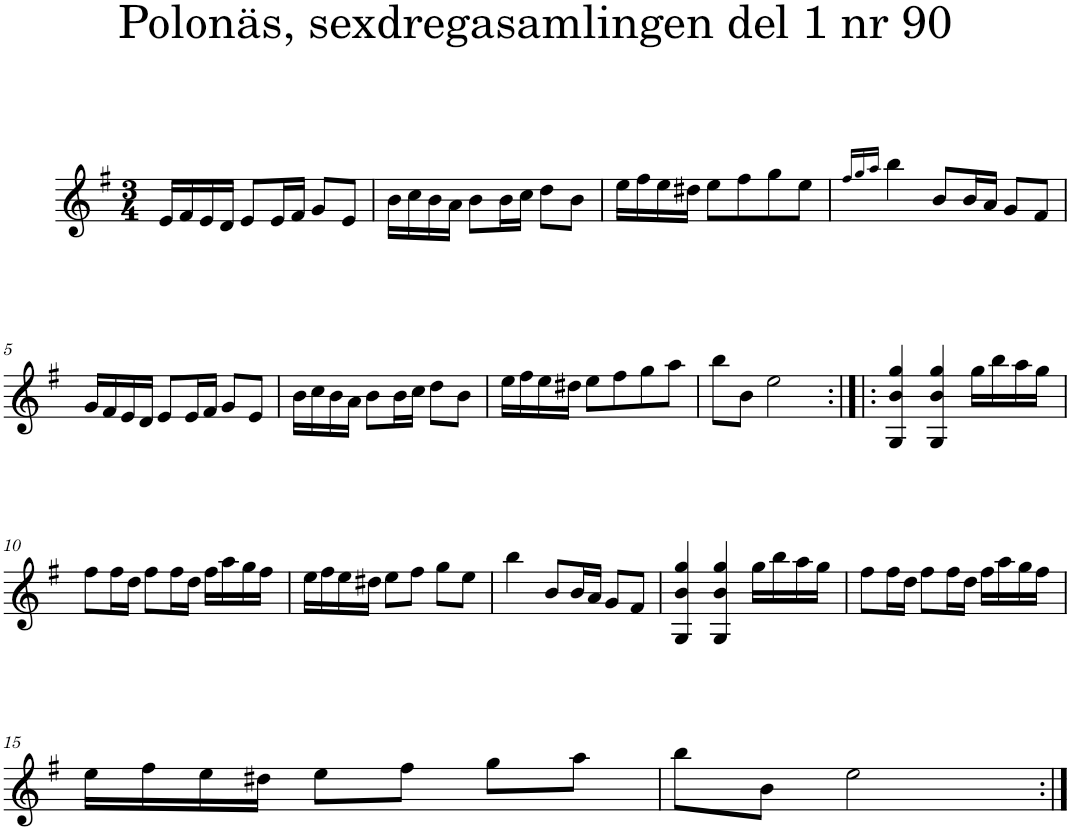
**kern
*part1
*staff1
*I"Piano
*I'Pno
*clefG2
*k[f#]
*e:
*M3/4
=1
16e/LL
16f#/
16e/
16d/JJ
8e/L
16e/L
16f#/JJ
8g/L
8e/J
=2
16b\LL
16cc\
16b\
16a\JJ
8b\L
16b\L
16cc\JJ
8dd\L
8b\J
=3
16ee\LL
16ff#\
16ee\
16dd#X\JJ
8ee\L
8ff#\
8gg\
8ee\J
=4
16qff#/LL
16qgg/
16qaa/JJ
4bb\
8b/L
16b/L
16a/JJ
8g/L
8f#/J
!!LO:LB:g=z
=5
16g/LL
16f#/
16e/
16d/JJ
8e/L
16e/L
16f#/JJ
8g/L
8e/J
=6
16b\LL
16cc\
16b\
16a\JJ
8b\L
16b\L
16cc\JJ
8dd\L
8b\J
=7
16ee\LL
16ff#\
16ee\
16dd#X\JJ
8ee\L
8ff#\
8gg\
8aa\J
=8
8bb\L
8b\J
2ee\
=9:|!|:
4G/ 4b/ 4gg/
4G/ 4b/ 4gg/
16gg\LL
16bb\
16aa\
16gg\JJ
!!LO:LB:g=z
=10
8ff#\L
16ff#\L
16dd\JJ
8ff#\L
16ff#\L
16dd\JJ
16ff#\LL
16aa\
16gg\
16ff#\JJ
=11
16ee\LL
16ff#\
16ee\
16dd#X\JJ
8ee\L
8ff#\J
8gg\L
8ee\J
=12
4bb\
8b/L
16b/L
16a/JJ
8g/L
8f#/J
=13
4G/ 4b/ 4gg/
4G/ 4b/ 4gg/
16gg\LL
16bb\
16aa\
16gg\JJ
=14
8ff#\L
16ff#\L
16dd\JJ
8ff#\L
16ff#\L
16dd\JJ
16ff#\LL
16aa\
16gg\
16ff#\JJ
!!LO:LB:g=z
=15
16ee\LL
16ff#\
16ee\
16dd#X\JJ
8ee\L
8ff#\J
8gg\L
8aa\J
=16
8bb\L
8b\J
2ee\
=:|!
*-
